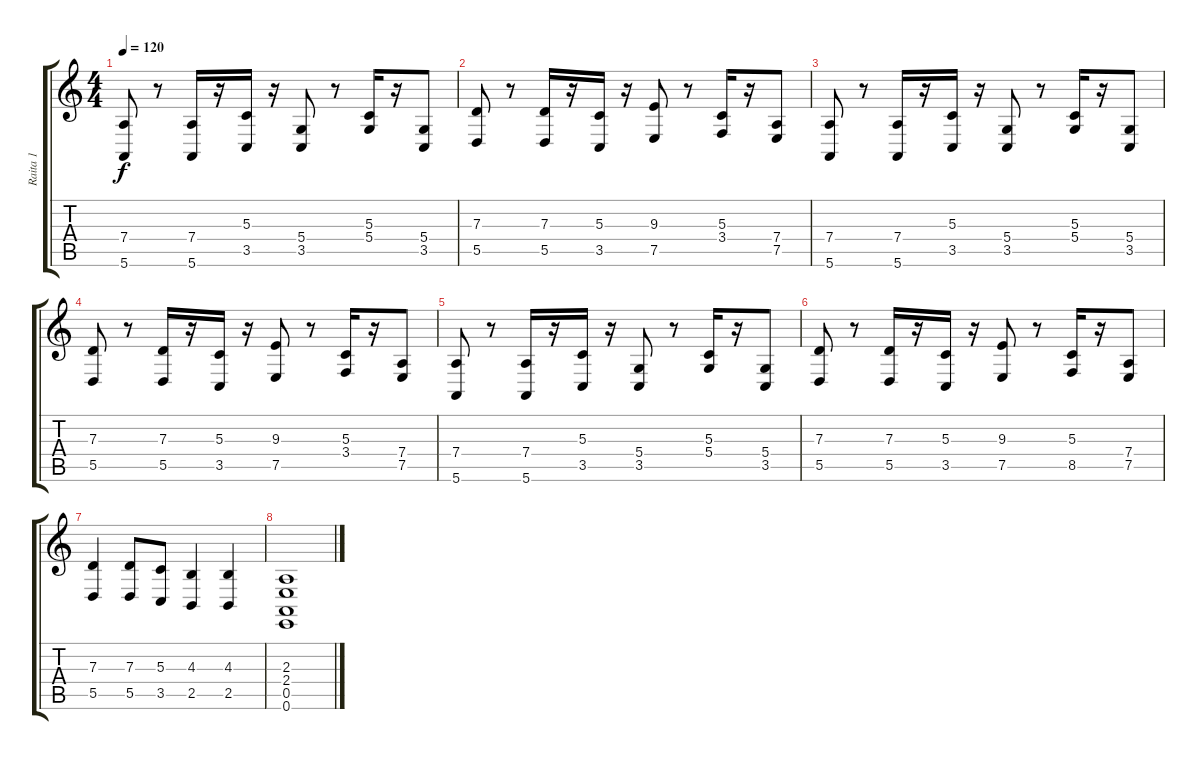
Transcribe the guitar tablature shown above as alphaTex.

\track ("Raita 1" "Raita 1") {instrument acousticgrandpiano}
\staff {score tabs}
\tuning (E4 B3 G3 D3 A2 E2) {hide}
\ts (4 4)
\tempo 120
\clef g2
\ks c
(7.4 5.6).8{dy f} r.8 (7.4 5.6).16 r.16 (5.3 3.5).16 r.16 (5.4 3.5).8 r.8 (5.3 5.4).16 r.16 (5.4 3.5).8 |
(7.3 5.5).8 r.8 (7.3 5.5).16 r.16 (5.3 3.5).16 r.16 (9.3 7.5).8 r.8 (5.3 3.4).16 r.16 (7.4 7.5).8 |
(7.4 5.6).8 r.8 (7.4 5.6).16 r.16 (5.3 3.5).16 r.16 (5.4 3.5).8 r.8 (5.3 5.4).16 r.16 (5.4 3.5).8 |
(7.3 5.5).8 r.8 (7.3 5.5).16 r.16 (5.3 3.5).16 r.16 (9.3 7.5).8 r.8 (5.3 3.4).16 r.16 (7.4 7.5).8 |
(7.4 5.6).8 r.8 (7.4 5.6).16 r.16 (5.3 3.5).16 r.16 (5.4 3.5).8 r.8 (5.3 5.4).16 r.16 (5.4 3.5).8 |
(7.3 5.5).8 r.8 (7.3 5.5).16 r.16 (5.3 3.5).16 r.16 (9.3 7.5).8 r.8 (5.3 8.5).16 r.16 (7.4 7.5).8 |
(7.3 5.5).4 (7.3 5.5).8 (5.3 3.5).8 (4.3 2.5).4 (4.3 2.5).4 |
(2.3 2.4 0.5 0.6).1
